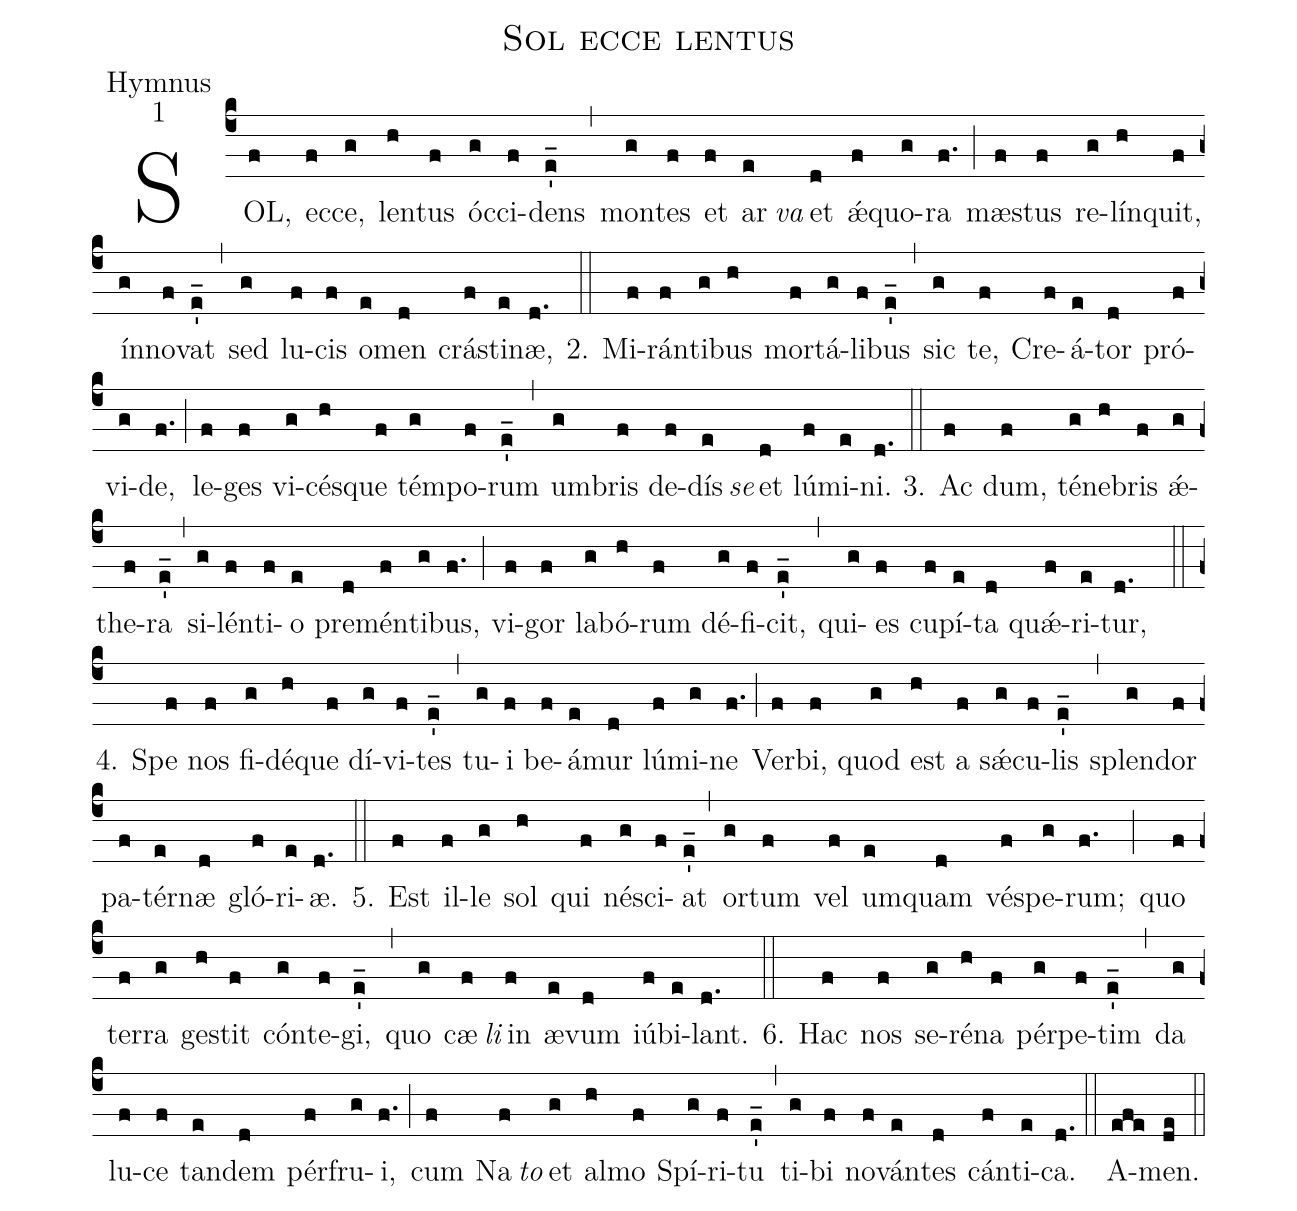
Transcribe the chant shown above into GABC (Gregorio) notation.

name:Sol ecce lentus;
office-part:Hymnus;
mode:1;
%%
(c4)SOL,(f) ec(f)ce,(g) len(h)tus(f) óc(g)ci(f)dens(e'_) (,)
mon(g)tes(f) et(f) ar(e)<i>va</i>() et(d) ǽ(f)quo(g)ra(f.) (;)
mæs(f)tus(f) re(g)lín(h)quit,(f) ín(g)no(f)vat(e'_) (,)
sed(g) lu(f)cis(f) o(e)men(d) crás(f)ti(e)næ,(d.) (::)
2. Mi(f)rán(f)ti(g)bus(h) mor(f)tá(g)li(f)bus(e'_) (,)
sic(g) te,(f) Cre(f)á(e)tor(d) pró(f)vi(g)de,(f.) (;)
le(f)ges(f) vi(g)cés(h)que(f) tém(g)po(f)rum(e'_) (,)
um(g)bris(f) de(f)dís(e)<i>se</i>() et(d) lú(f)mi(e)ni.(d.) (::)

3. Ac(f) dum,(f) té(g)ne(h)bris(f) ǽ(g)the(f)ra(e'_) (,)
si(g)lén(f)ti(f)o(e) pre(d)mén(f)ti(g)bus,(f.) (;)
vi(f)gor(f) la(g)bó(h)rum(f) dé(g)fi(f)cit,(e'_) (,)
qui(g)es(f) cu(f)pí(e)ta(d) quǽ(f)ri(e)tur,(d.) (::)

4. Spe(f) nos(f) fi(g)dé(h)que(f) dí(g)vi(f)tes(e'_) (,)
tu(g)i(f) be(f)á(e)mur(d) lú(f)mi(g)ne(f.) (;)
Ver(f)bi,(f) quod(g) est(h) a(f) sǽ(g)cu(f)lis(e'_) (,)
splen(g)dor(f) pa(f)tér(e)næ(d) gló(f)ri(e)æ.(d.) (::)

5. Est(f) il(f)le(g) sol(h) qui(f) né(g)sci(f)at(e'_) (,)
or(g)tum(f) vel(f) um(e)quam(d) vés(f)pe(g)rum;(f.) (;)
quo(f) ter(f)ra(g) ges(h)tit(f) cón(g)te(f)gi,(e'_) (,)
quo(g) cæ(f)<i>li</i>() in(f) æ(e)vum(d) iú(f)bi(e)lant.(d.) (::)

6. Hac(f) nos(f) se(g)ré(h)na(f) pér(g)pe(f)tim(e'_) (,)
da(g) lu(f)ce(f) tan(e)dem(d) pér(f)fru(g)i,(f.) (;)
cum(f) Na(f)<i>to</i>() et(g) al(h)mo(f) Spí(g)ri(f)tu(e'_) (,)
ti(g)bi(f) no(f)ván(e)tes(d) cán(f)ti(e)ca.(d.) (::)
A(efe)men.(de) (::)
